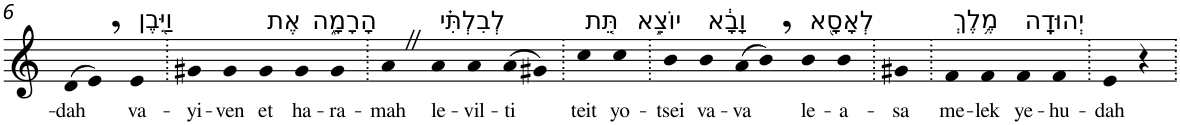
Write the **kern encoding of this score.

**kern	**text
*part1	*part1
*staff1	*staff1
*I"Piano	*
*I'Pno	*
!!LO:PB:g=z
*clefG2	*
*k[]	*
=6	=6
!	!LO:LY:b
(>8d	-dah
8e,)	.
!LO:TX:a:t=וַיִּ֖בֶן	!
!	!LO:LY:b
4e	va-
=7.	=7.
!	!LO:LY:b
4g#X	-yi-
!	!LO:LY:b
4g#	-ven
!LO:TX:a:t=אֶת	!
!	!LO:LY:b
4g#	et
!LO:TX:a:t=הָרָמָ֑ה	!
!	!LO:LY:b
4g#	ha-
!	!LO:LY:b
4g#	-ra-
=8.	=8.
!	!LO:LY:b
4aZ	-mah
!LO:TX:a:t=לְבִלְתִּ֗י	!
!	!LO:LY:b
4a	le-
!	!LO:LY:b
4a	-vil-
!	!LO:LY:b
(>8a	-ti
8g#X)	.
=9.	=9.
!LO:TX:a:t=תֵּ֚ת	!
!	!LO:LY:b
4cc	teit
!LO:TX:a:t=יוֹצֵ֣א	!
!	!LO:LY:b
4cc	yo-
=10.	=10.
!	!LO:LY:b
4b	-tsei
!LO:TX:a:t=וָבָ֔א	!
!	!LO:LY:b
4b	va-
!	!LO:LY:b
(>8a	-va
8b,)	.
!LO:TX:a:t=לְאָסָ֖א	!
!	!LO:LY:b
4b	le-
!	!LO:LY:b
4b	-a-
=11.	=11.
!	!LO:LY:b
4g#X	-sa
=12.	=12.
!LO:TX:a:t=מֶ֥לֶךְ	!
!	!LO:LY:b
4f	me-
!	!LO:LY:b
4f	-lek
!LO:TX:a:t=יְהוּדָֽה	!
!	!LO:LY:b
4f	ye-
!	!LO:LY:b
4f	-hu-
=13.	=13.
!	!LO:LY:b
4e	-dah
4r	.
=.	=.
*-	*-
